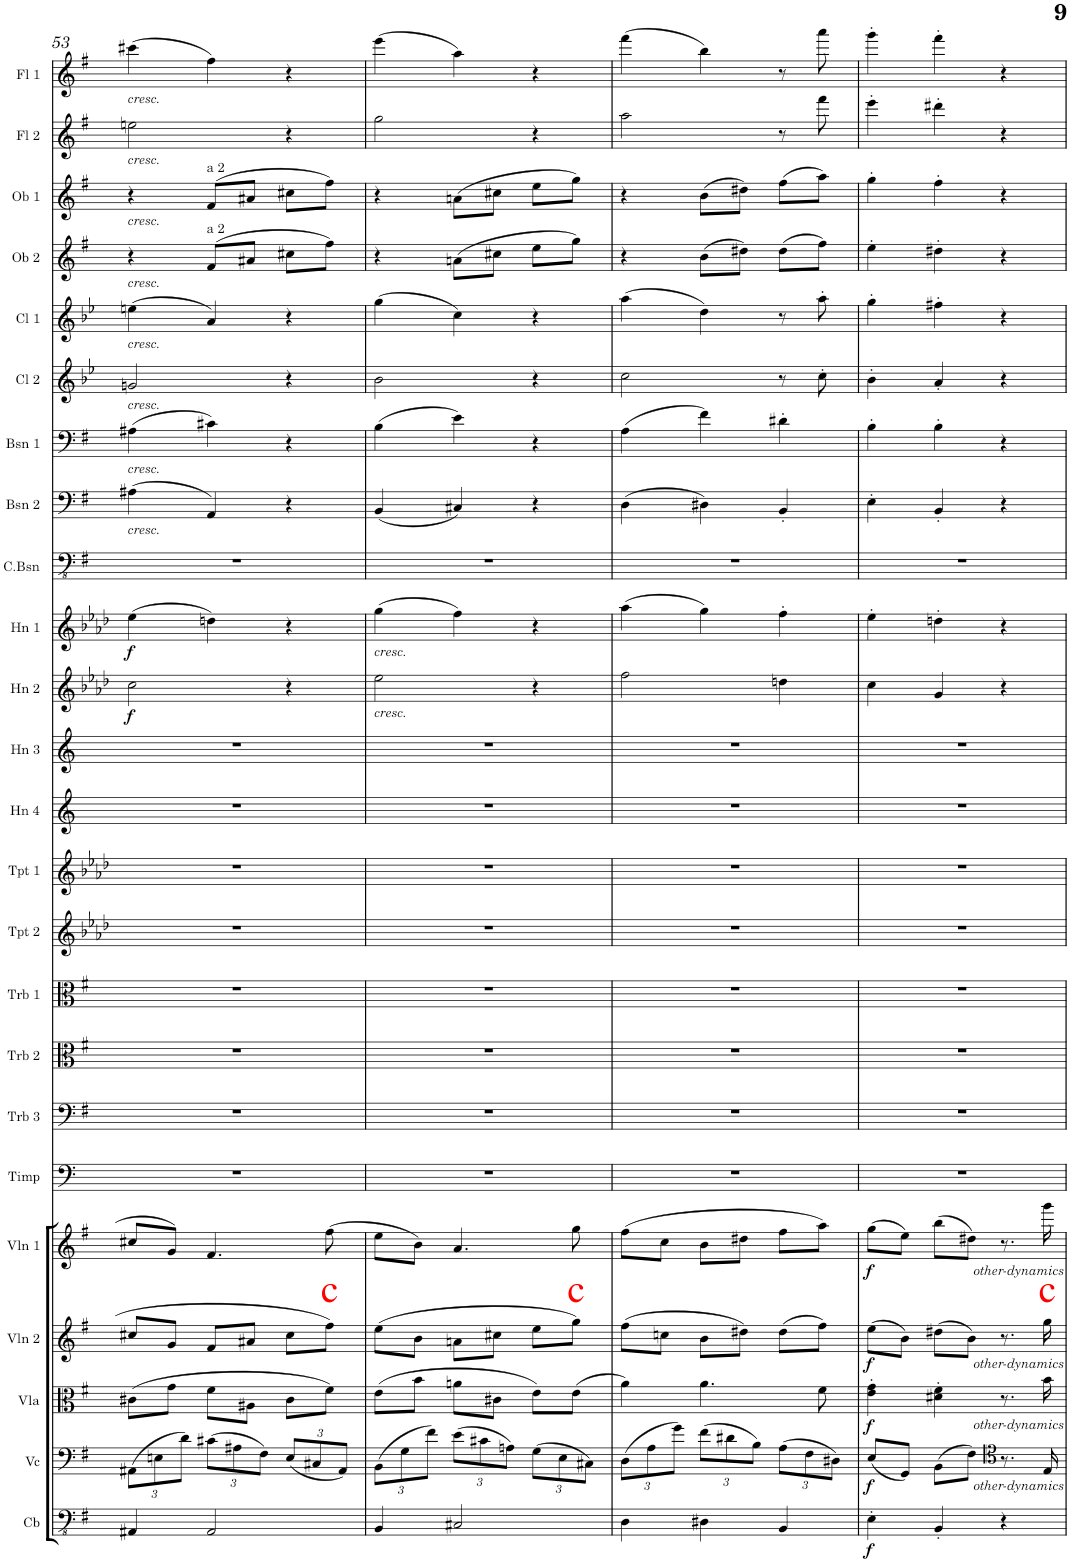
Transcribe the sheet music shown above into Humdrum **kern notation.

**kern	**dynam	**kern	**dynam	**kern	**dynam	**kern	**dynam	**kern	**text	**dynam	**kern	**kern	**kern	**kern	**kern	**kern	**kern	**kern	**kern	**dynam	**kern	**dynam	**kern	**kern	**kern	**kern	**kern	**kern	**kern	**kern	**kern
*part24	*part24	*part23	*part23	*part22	*part22	*part21	*part21	*part20	*part20	*part20	*part19	*part18	*part17	*part16	*part15	*part14	*part13	*part12	*part11	*part11	*part10	*part10	*part9	*part8	*part7	*part6	*part5	*part4	*part3	*part2	*part1
*staff24	*staff24	*staff23	*staff23	*staff22	*staff22	*staff21	*staff21	*staff20	*staff20	*staff20	*staff19	*staff18	*staff17	*staff16	*staff15	*staff14	*staff13	*staff12	*staff11	*staff11	*staff10	*staff10	*staff9	*staff8	*staff7	*staff6	*staff5	*staff4	*staff3	*staff2	*staff1
*I"Contrabass	*	*I"Violoncello	*	*I"Viola	*	*I"Violin 2	*	*I"Violin 1	*	*	*I"Timpani	*I"Trombone 3	*I"Trombone 2	*I"Trombone 1	*I"E Trumpet 2	*I"E Trumpet 1	*I"C Horn 4	*I"C Horn 3	*I"E Horn 2	*	*I"E Horn 1	*	*I"Contrabassoon	*I"Bassoon 2	*I"Bassoon 1	*I"A Clarinet 2	*I"A Clarinet 1	*I"Oboe 2	*I"Oboe 1	*I"Flute 2	*I"Flute 1
*I'Cb	*	*I'Vc	*	*I'Vla	*	*I'Vln 2	*	*I'Vln 1	*	*	*I'Timp	*I'Trb 3	*I'Trb 2	*I'Trb 1	*I'Tpt 2	*I'Tpt 1	*I'Hn 4	*I'Hn 3	*I'Hn 2	*	*I'Hn 1	*	*I'C.Bsn	*I'Bsn 2	*I'Bsn 1	*I'Cl 2	*I'Cl 1	*I'Ob 2	*I'Ob 1	*I'Fl 2	*I'Fl 1
!!LO:PB:g=z
*clefFv4	*	*clefF4	*	*clefC3	*	*clefG2	*	*clefG2	*	*	*clefF4	*clefF4	*clefC3	*clefC3	*clefG2	*clefG2	*clefG2	*clefG2	*clefG2	*	*clefG2	*	*clefFv4	*clefF4	*clefF4	*clefG2	*clefG2	*clefG2	*clefG2	*clefG2	*clefG2
*	*	*	*	*	*	*	*	*	*	*	*	*	*	*	*Trd-2c-4	*Trd-2c-4	*Trd7c12	*Trd7c12	*Trd5c8	*	*Trd5c8	*	*	*	*	*Trd2c3	*Trd2c3	*	*	*	*
*k[f#]	*	*k[f#]	*	*k[f#]	*	*k[f#]	*	*k[f#]	*	*	*k[]	*k[f#]	*k[f#]	*k[f#]	*k[b-e-a-d-]	*k[b-e-a-d-]	*k[]	*k[]	*k[b-e-a-d-]	*	*k[b-e-a-d-]	*	*k[f#]	*k[f#]	*k[f#]	*k[b-e-]	*k[b-e-]	*k[f#]	*k[f#]	*k[f#]	*k[f#]
*M3/4	*	*M3/4	*	*M3/4	*	*M3/4	*	*M3/4	*	*	*M3/4	*M3/4	*M3/4	*M3/4	*M3/4	*M3/4	*M3/4	*M3/4	*M3/4	*	*M3/4	*	*M3/4	*M3/4	*M3/4	*M3/4	*M3/4	*M3/4	*M3/4	*M3/4	*M3/4
*	*	*Xbrackettup	*	*	*	*	*	*	*	*	*	*	*	*	*	*	*	*	*	*	*	*	*	*	*	*	*	*	*	*	*
=53	=53	=53	=53	=53	=53	=53	=53	=53	=53	=53	=53	=53	=53	=53	=53	=53	=53	=53	=53	=53	=53	=53	=53	=53	=53	=53	=53	=53	=53	=53	=53
!	!	!	!	!	!	!	!	!	!	!	!	!	!	!	!	!	!	!	!	!	!	!	!	!	!	!	!	!	!	!	!LO:TX:b:i:t=cresc.
!	!	!	!	!	!	!	!	!	!	!	!	!	!	!	!	!	!	!	!	!	!	!	!	!	!	!	!	!	!	!LO:TX:b:i:t=cresc.	!
!	!	!	!	!	!	!	!	!	!	!	!	!	!	!	!	!	!	!	!	!	!	!	!	!	!	!	!	!	!LO:TX:b:i:t=cresc.	!	!
!	!	!	!	!	!	!	!	!	!	!	!	!	!	!	!	!	!	!	!	!	!	!	!	!	!	!	!	!LO:TX:b:i:t=cresc.	!	!	!
!	!	!	!	!	!	!	!	!	!	!	!	!	!	!	!	!	!	!	!	!	!	!	!	!	!	!	!LO:TX:b:i:t=cresc.	!	!	!	!
!	!	!	!	!	!	!	!	!	!	!	!	!	!	!	!	!	!	!	!	!	!	!	!	!	!	!LO:TX:b:i:t=cresc.	!	!	!	!	!
!	!	!	!	!	!	!	!	!	!	!	!	!	!	!	!	!	!	!	!	!	!	!	!	!	!LO:TX:b:i:t=cresc.	!	!	!	!	!	!
!	!	!	!	!	!	!	!	!	!	!	!	!	!	!	!	!	!	!	!	!	!	!	!	!LO:TX:b:i:t=cresc.	!	!	!	!	!	!	!
!	!	!	!	!	!	!	!	!	!	!	!	!	!	!	!	!	!	!	!	!LO:DY:b	!	!LO:DY:b	!	!	!	!	!	!	!	!	!
4AAA#X/	.	(12AA#X\L	.	(8c#X\L	.	8cc#X/L	.	8cc#X/L	.	.	2.r	2.r	2.r	2.r	2.r	2.r	2.r	2.r	2cc\	f	(4ee-\	f	2.r	(4A#X\	(4A#X\	2gn/	(4een\	4r	4r	2een\	(4ccc#X\
.	.	12En\	.	.	.	.	.	.	.	.	.	.	.	.	.	.	.	.	.	.	.	.	.	.	.	.	.	.	.	.	.
.	.	.	.	8g\J	.	8g/J	.	8g/J	.	.	.	.	.	.	.	.	.	.	.	.	.	.	.	.	.	.	.	.	.	.	.
.	.	12d\J)	.	.	.	.	.	.	.	.	.	.	.	.	.	.	.	.	.	.	.	.	.	.	.	.	.	.	.	.	.
!	!	!	!	!	!	!	!	!	!	!	!	!	!	!	!	!	!	!	!	!	!	!	!	!	!	!	!	!	!LO:TX:a:t=a 2	!	!
!	!	!	!	!	!	!	!	!	!	!	!	!	!	!	!	!	!	!	!	!	!	!	!	!	!	!	!	!LO:TX:a:t=a 2	!	!	!
2AAA#/	.	(12c#X\L	.	8f#\L	.	8f#/L	.	4.f#/	.	.	.	.	.	.	.	.	.	.	.	.	4ddn\)	.	.	4AA/)	4c#X\)	.	4a/)	(8f#/L	(8f#/L	.	4ff#\)
.	.	12A#X\	.	.	.	.	.	.	.	.	.	.	.	.	.	.	.	.	.	.	.	.	.	.	.	.	.	.	.	.	.
.	.	.	.	8A#X\J	.	8a#X/J	.	.	.	.	.	.	.	.	.	.	.	.	.	.	.	.	.	.	.	.	.	8a#X/J	8a#X/J	.	.
.	.	12F#\J)	.	.	.	.	.	.	.	.	.	.	.	.	.	.	.	.	.	.	.	.	.	.	.	.	.	.	.	.	.
.	.	(12E/L	.	8c#\L	.	8cc#\L	.	.	.	.	.	.	.	.	.	.	.	.	4r	.	4r	.	.	4r	4r	4r	4r	8cc#X\L	8cc#X\L	4r	4r
.	.	12C#X/	.	.	.	.	.	.	.	.	.	.	.	.	.	.	.	.	.	.	.	.	.	.	.	.	.	.	.	.	.
!	!	!	!	!	!	!	!	!	!LO:LY:b:color=#FF0000	!	!	!	!	!	!	!	!	!	!	!	!	!	!	!	!	!	!	!	!	!	!
.	.	.	.	8f#\J)	.	8ff#\J	.	(8ff#\	c	.	.	.	.	.	.	.	.	.	.	.	.	.	.	.	.	.	.	8ff#\J)	8ff#\J)	.	.
.	.	12AA#/J)	.	.	.	.	.	.	.	.	.	.	.	.	.	.	.	.	.	.	.	.	.	.	.	.	.	.	.	.	.
=54	=54	=54	=54	=54	=54	=54	=54	=54	=54	=54	=54	=54	=54	=54	=54	=54	=54	=54	=54	=54	=54	=54	=54	=54	=54	=54	=54	=54	=54	=54	=54
!	!	!	!	!	!	!	!	!	!	!	!	!	!	!	!	!	!	!	!	!	!LO:TX:b:i:t=cresc.	!	!	!	!	!	!	!	!	!	!
!	!	!	!	!	!	!	!	!	!	!	!	!	!	!	!	!	!	!	!LO:TX:b:i:t=cresc.	!	!	!	!	!	!	!	!	!	!	!	!
4BBB/	.	(12BB\L	.	(8e\L	.	(8ee\L	.	8ee\L	.	.	2.r	2.r	2.r	2.r	2.r	2.r	2.r	2.r	2ee-\	.	(4gg\	.	2.r	(4BB/	(4B\	2b-\	(4gg\	4r	4r	2gg\	(4eee\
.	.	12G\	.	.	.	.	.	.	.	.	.	.	.	.	.	.	.	.	.	.	.	.	.	.	.	.	.	.	.	.	.
.	.	.	.	8b\J	.	8b\J	.	8b\J)	.	.	.	.	.	.	.	.	.	.	.	.	.	.	.	.	.	.	.	.	.	.	.
.	.	12f#\J)	.	.	.	.	.	.	.	.	.	.	.	.	.	.	.	.	.	.	.	.	.	.	.	.	.	.	.	.	.
2CC#X/	.	(12e\L	.	8an\L	.	8an\L	.	4.a/	.	.	.	.	.	.	.	.	.	.	.	.	4ff\)	.	.	4C#X/)	4e\)	.	4cc\)	(8an\L	(8an\L	.	4aa\)
.	.	12c#X\	.	.	.	.	.	.	.	.	.	.	.	.	.	.	.	.	.	.	.	.	.	.	.	.	.	.	.	.	.
.	.	.	.	8c#X\J	.	8cc#X\J	.	.	.	.	.	.	.	.	.	.	.	.	.	.	.	.	.	.	.	.	.	8cc#X\J	8cc#X\J	.	.
.	.	12An\J)	.	.	.	.	.	.	.	.	.	.	.	.	.	.	.	.	.	.	.	.	.	.	.	.	.	.	.	.	.
.	.	(12G\L	.	8e\L)	.	8ee\L	.	.	.	.	.	.	.	.	.	.	.	.	4r	.	4r	.	.	4r	4r	4r	4r	8ee\L	8ee\L	4r	4r
.	.	12E\	.	.	.	.	.	.	.	.	.	.	.	.	.	.	.	.	.	.	.	.	.	.	.	.	.	.	.	.	.
!	!	!	!	!	!	!	!	!	!LO:LY:b:color=#FF0000	!	!	!	!	!	!	!	!	!	!	!	!	!	!	!	!	!	!	!	!	!	!
.	.	.	.	(8e\J	.	8gg\J)	.	8gg\	c	.	.	.	.	.	.	.	.	.	.	.	.	.	.	.	.	.	.	8gg\J)	8gg\J)	.	.
.	.	12C#X\J)	.	.	.	.	.	.	.	.	.	.	.	.	.	.	.	.	.	.	.	.	.	.	.	.	.	.	.	.	.
=55	=55	=55	=55	=55	=55	=55	=55	=55	=55	=55	=55	=55	=55	=55	=55	=55	=55	=55	=55	=55	=55	=55	=55	=55	=55	=55	=55	=55	=55	=55	=55
4DD\	.	(12D\L	.	4a\)	.	(8ff#\L	.	(8ff#\L	.	.	2.r	2.r	2.r	2.r	2.r	2.r	2.r	2.r	2ff\	.	(4aa-\	.	2.r	(4D\	(4A\	2cc\	(4aa\	4r	4r	2aa\	(4fff#\
.	.	12A\	.	.	.	.	.	.	.	.	.	.	.	.	.	.	.	.	.	.	.	.	.	.	.	.	.	.	.	.	.
.	.	.	.	.	.	8ccn\J	.	8cc\J	.	.	.	.	.	.	.	.	.	.	.	.	.	.	.	.	.	.	.	.	.	.	.
.	.	12g\J)	.	.	.	.	.	.	.	.	.	.	.	.	.	.	.	.	.	.	.	.	.	.	.	.	.	.	.	.	.
4DD#X\	.	(12f#\L	.	4.a\	.	8b\L	.	8b\L	.	.	.	.	.	.	.	.	.	.	.	.	4gg\)	.	.	4D#X\)	4f#\)	.	4dd\)	(8b\L	(8b\L	.	4bb\)
.	.	12d#X\	.	.	.	.	.	.	.	.	.	.	.	.	.	.	.	.	.	.	.	.	.	.	.	.	.	.	.	.	.
.	.	.	.	.	.	8dd#X\J)	.	8dd#X\J	.	.	.	.	.	.	.	.	.	.	.	.	.	.	.	.	.	.	.	8dd#X\J)	8dd#X\J)	.	.
.	.	12B\J)	.	.	.	.	.	.	.	.	.	.	.	.	.	.	.	.	.	.	.	.	.	.	.	.	.	.	.	.	.
4BBB/	.	(12A\L	.	.	.	(8dd#\L	.	8ff#\L	.	.	.	.	.	.	.	.	.	.	4ddn\	.	4ff'\	.	.	4BB'/	4d#X'\	8r	8r	(8dd#\L	(8ff#\L	8r	8r
.	.	12F#\	.	.	.	.	.	.	.	.	.	.	.	.	.	.	.	.	.	.	.	.	.	.	.	.	.	.	.	.	.
.	.	.	.	8f#\	.	8ff#\J)	.	8aa\J)	.	.	.	.	.	.	.	.	.	.	.	.	.	.	.	.	.	8cc'\	8aa'\	8ff#\J)	8aa\J)	8fff#\	8aaa\
.	.	12D#X\J)	.	.	.	.	.	.	.	.	.	.	.	.	.	.	.	.	.	.	.	.	.	.	.	.	.	.	.	.	.
=56	=56	=56	=56	=56	=56	=56	=56	=56	=56	=56	=56	=56	=56	=56	=56	=56	=56	=56	=56	=56	=56	=56	=56	=56	=56	=56	=56	=56	=56	=56	=56
!	!LO:DY:b	!	!LO:DY:b	!	!LO:DY:b	!	!LO:DY:b	!	!	!LO:DY:b	!	!	!	!	!	!	!	!	!	!	!	!	!	!	!	!	!	!	!	!	!
4EE'\	f	(8E/L	f	4e\' 4g\'	f	(8ee\L	f	(8gg\L	.	f	2.r	2.r	2.r	2.r	2.r	2.r	2.r	2.r	4cc\	.	4ee-'\	.	2.r	4E'\	4B'\	4b-'\	4gg'\	4ee'\	4gg'\	4eee'\	4ggg'\
.	.	8GG/J)	.	.	.	8b\J)	.	8ee\J)	.	.	.	.	.	.	.	.	.	.	.	.	.	.	.	.	.	.	.	.	.	.	.
4BBB'/	.	(8BB\L	.	4d#X\' 4f#\'	.	(8dd#X\L	.	(8bb\L	.	.	.	.	.	.	.	.	.	.	4g/	.	4ddn'\	.	.	4BB'/	4B'\	4a'/	4ff#X'\	4dd#X'\	4ff#'\	4ddd#X'\	4fff#'\
.	.	8F#\J)	.	.	.	8b\J)	.	8dd#X\J)	.	.	.	.	.	.	.	.	.	.	.	.	.	.	.	.	.	.	.	.	.	.	.
*	*	*clefC4	*	*	*	*	*	*	*	*	*	*	*	*	*	*	*	*	*	*	*	*	*	*	*	*	*	*	*	*	*
4r	.	8.r	.	8.r	.	8.r	.	8.r	.	.	.	.	.	.	.	.	.	.	4r	.	4r	.	.	4r	4r	4r	4r	4r	4r	4r	4r
!	!	!	!LO:DY:b	!	!LO:DY:b	!	!LO:DY:b	!	!LO:LY:b:color=#FF0000	!LO:DY:b	!	!	!	!	!	!	!	!	!	!	!	!	!	!	!	!	!	!	!	!	!
.	.	16E/	other-dynamics	16b\	other-dynamics	16gg\	other-dynamics	16ggg\	c	other-dynamics	.	.	.	.	.	.	.	.	.	.	.	.	.	.	.	.	.	.	.	.	.
=	=	=	=	=	=	=	=	=	=	=	=	=	=	=	=	=	=	=	=	=	=	=	=	=	=	=	=	=	=	=	=
*-	*-	*-	*-	*-	*-	*-	*-	*-	*-	*-	*-	*-	*-	*-	*-	*-	*-	*-	*-	*-	*-	*-	*-	*-	*-	*-	*-	*-	*-	*-	*-
